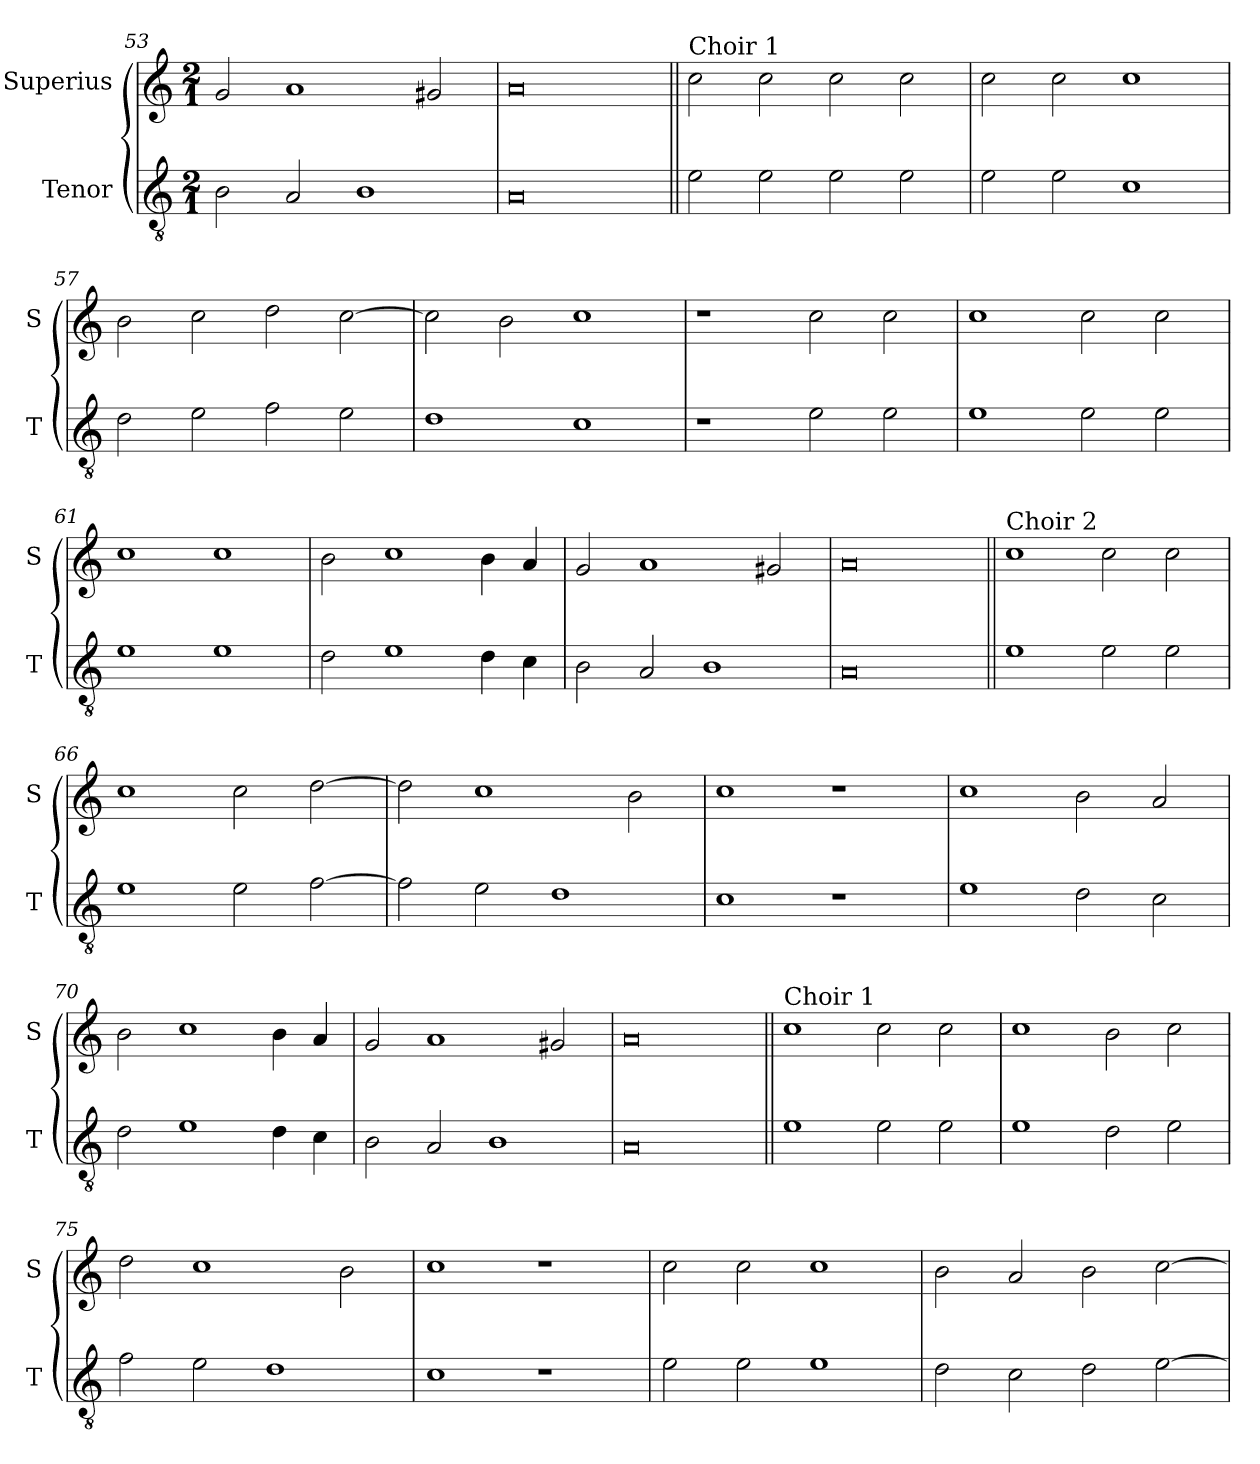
**kern	**kern
*part2	*part1
*staff2	*staff1
*I"Tenor	*I"Superius
*I'T	*I'S
*clefGv2	*clefG2
*k[]	*k[]
*M2/1	*M2/1
=53	=53
2B\	2g/
2A/	1a
1B	.
.	2g#X/
=54	=54
0A	0a
=55||	=55||
!	!LO:TX:a:t=Choir 1
2e\	2cc\
2e\	2cc\
2e\	2cc\
2e\	2cc\
=56	=56
2e\	2cc\
2e\	2cc\
1c	1cc
=57	=57
2d\	2b\
2e\	2cc\
2f\	2dd\
2e\	[2cc\
=58	=58
1d	2cc\]
.	2b\
1c	1cc
=59	=59
1r	1r
2e\	2cc\
2e\	2cc\
=60	=60
1e	1cc
2e\	2cc\
2e\	2cc\
=61	=61
1e	1cc
1e	1cc
=62	=62
2d\	2b\
1e	1cc
4d\	4b\
4c\	4a/
=63	=63
2B\	2g/
2A/	1a
1B	.
.	2g#X/
=64	=64
0A	0a
=65||	=65||
!	!LO:TX:a:t=Choir 2
1e	1cc
2e\	2cc\
2e\	2cc\
=66	=66
1e	1cc
2e\	2cc\
[2f\	[2dd\
=67	=67
2f\]	2dd\]
2e\	1cc
1d	.
.	2b\
=68	=68
1c	1cc
1r	1r
=69	=69
1e	1cc
2d\	2b\
2c\	2a/
=70	=70
2d\	2b\
1e	1cc
4d\	4b\
4c\	4a/
=71	=71
2B\	2g/
2A/	1a
1B	.
.	2g#X/
=72	=72
0A	0a
=73||	=73||
!	!LO:TX:a:t=Choir 1
1e	1cc
2e\	2cc\
2e\	2cc\
=74	=74
1e	1cc
2d\	2b\
2e\	2cc\
=75	=75
2f\	2dd\
2e\	1cc
1d	.
.	2b\
=76	=76
1c	1cc
1r	1r
=77	=77
2e\	2cc\
2e\	2cc\
1e	1cc
=78	=78
2d\	2b\
2c\	2a/
2d\	2b\
[2e\	[2cc\
=	=
*-	*-
